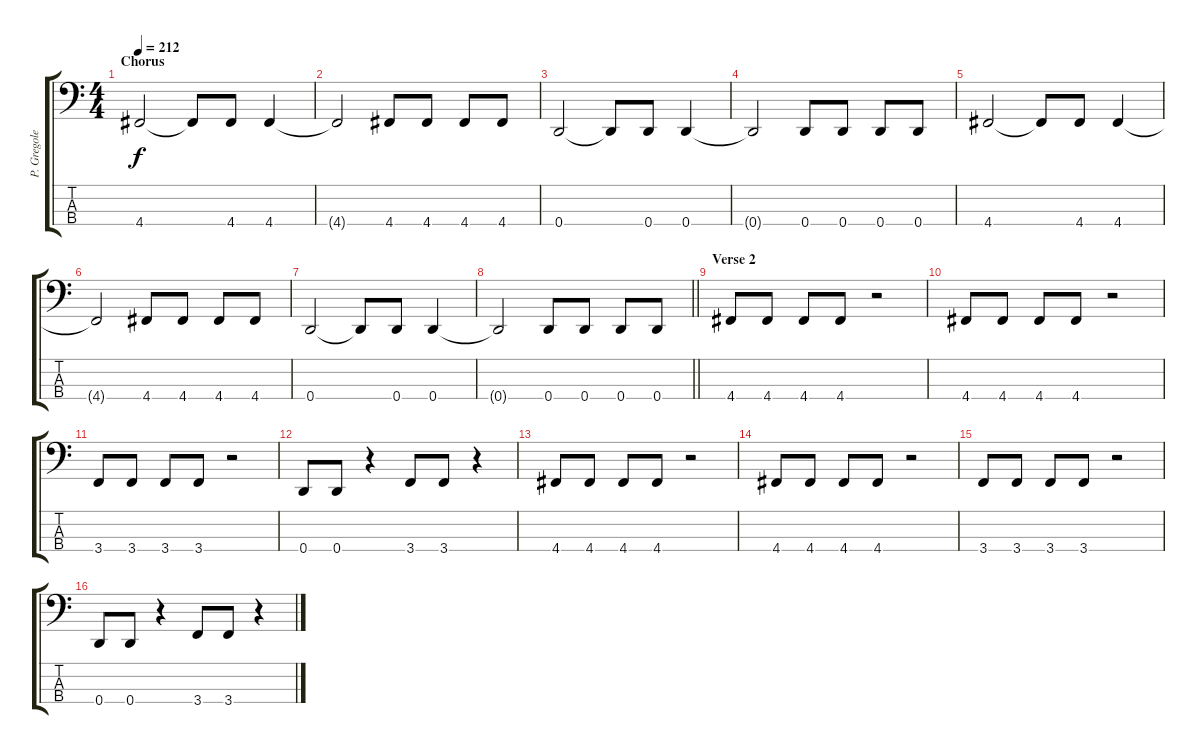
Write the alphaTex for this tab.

\track ("P. Gregoletto" "P. Gregole") {instrument electricbassfinger}
\staff {score tabs}
\tuning (G2 D2 A1 D1) {hide}
\ts (4 4)
\section ("" "Chorus")
\tempo 212
\clef f4
\ks c
4.4.2{dy f} 4.4{t}.8 4.4.8 4.4.4 |
4.4{t}.2 4.4.8 4.4.8 4.4.8 4.4.8 |
0.4.2 0.4{t}.8 0.4.8 0.4.4 |
0.4{t}.2 0.4.8 0.4.8 0.4.8 0.4.8 |
4.4.2 4.4{t}.8 4.4.8 4.4.4 |
4.4{t}.2 4.4.8 4.4.8 4.4.8 4.4.8 |
0.4.2 0.4{t}.8 0.4.8 0.4.4 |
\barLineRight lightlight
0.4{t}.2 0.4.8 0.4.8 0.4.8 0.4.8 |
\section ("" "Verse 2")
4.4.8 4.4.8 4.4.8 4.4.8 r.2 |
4.4.8 4.4.8 4.4.8 4.4.8 r.2 |
3.4.8 3.4.8 3.4.8 3.4.8 r.2 |
0.4.8 0.4.8 r.4 3.4.8 3.4.8 r.4 |
4.4.8 4.4.8 4.4.8 4.4.8 r.2 |
4.4.8 4.4.8 4.4.8 4.4.8 r.2 |
3.4.8 3.4.8 3.4.8 3.4.8 r.2 |
0.4.8 0.4.8 r.4 3.4.8 3.4.8 r.4
